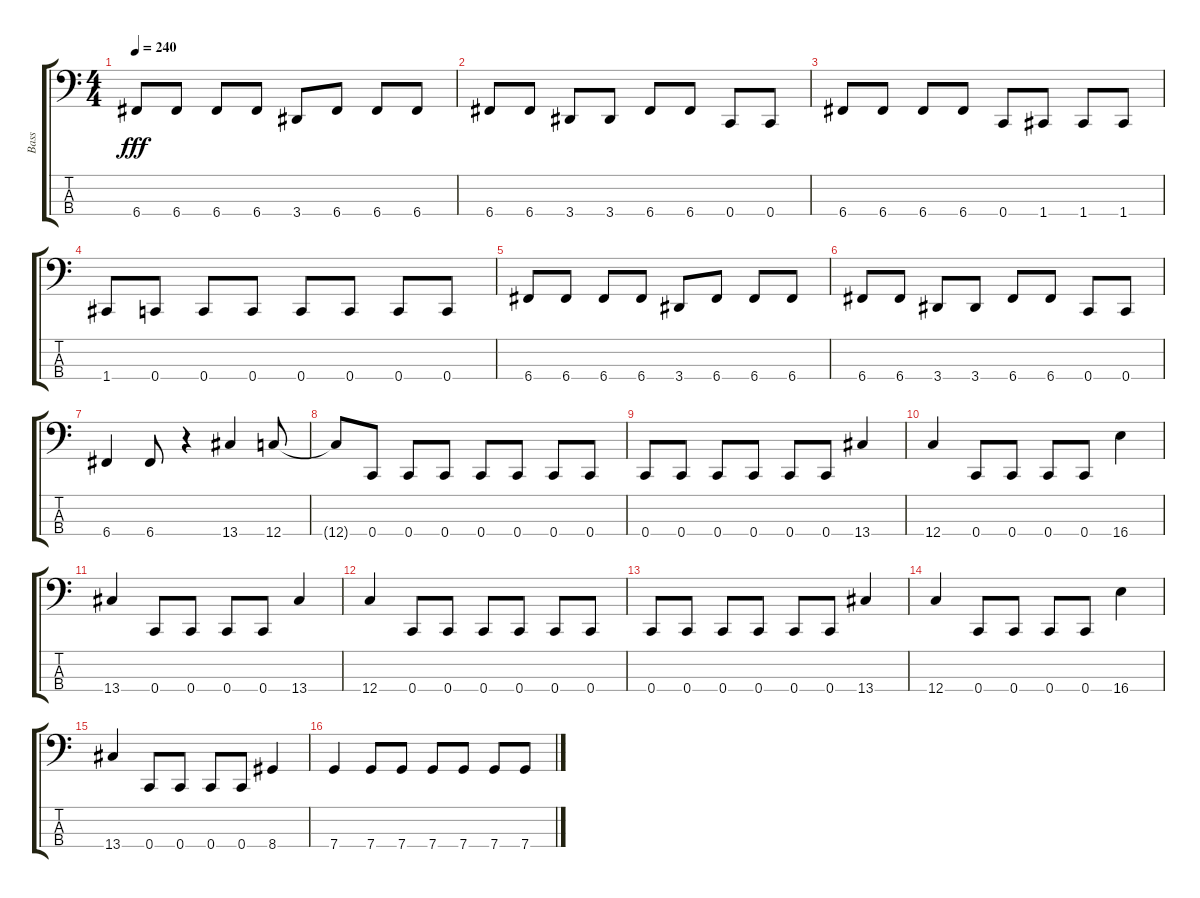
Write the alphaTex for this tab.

\track ("Bass" "Bass") {instrument electricbassfinger}
\staff {score tabs}
\tuning (Eb2 Bb1 F1 C1) {hide}
\ts (4 4)
\tempo 240
\clef f4
\ks c
6.4.8{dy fff} 6.4.8 6.4.8 6.4.8 3.4.8 6.4.8 6.4.8 6.4.8 |
6.4.8 6.4.8 3.4.8 3.4.8 6.4.8 6.4.8 0.4.8 0.4.8 |
6.4.8 6.4.8 6.4.8 6.4.8 0.4.8 1.4.8 1.4.8 1.4.8 |
1.4.8 0.4.8 0.4.8 0.4.8 0.4.8 0.4.8 0.4.8 0.4.8 |
6.4.8 6.4.8 6.4.8 6.4.8 3.4.8 6.4.8 6.4.8 6.4.8 |
6.4.8 6.4.8 3.4.8 3.4.8 6.4.8 6.4.8 0.4.8 0.4.8 |
6.4.4 6.4.8 r.4 13.4.4 12.4.8 |
12.4{t}.8 0.4.8 0.4.8 0.4.8 0.4.8 0.4.8 0.4.8 0.4.8 |
0.4.8 0.4.8 0.4.8 0.4.8 0.4.8 0.4.8 13.4.4 |
12.4.4 0.4.8 0.4.8 0.4.8 0.4.8 16.4.4 |
13.4.4 0.4.8 0.4.8 0.4.8 0.4.8 13.4.4 |
12.4.4 0.4.8 0.4.8 0.4.8 0.4.8 0.4.8 0.4.8 |
0.4.8 0.4.8 0.4.8 0.4.8 0.4.8 0.4.8 13.4.4 |
12.4.4 0.4.8 0.4.8 0.4.8 0.4.8 16.4.4 |
13.4.4 0.4.8 0.4.8 0.4.8 0.4.8 8.4.4 |
7.4.4 7.4.8 7.4.8 7.4.8 7.4.8 7.4.8 7.4.8
